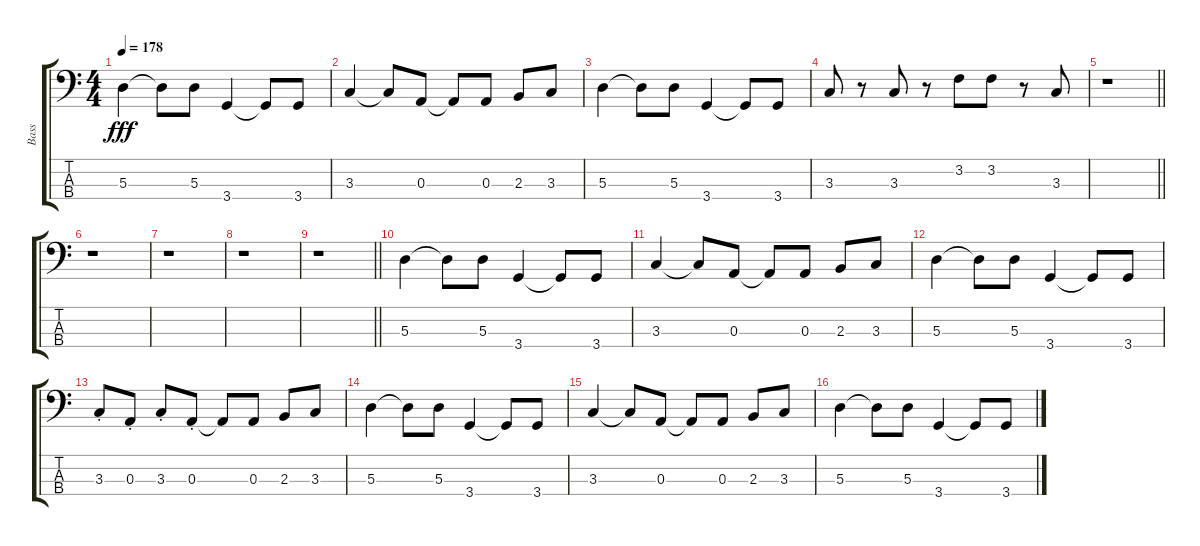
\track ("Bass" "Bass") {instrument electricbassfinger}
\staff {score tabs}
\tuning (G2 D2 A1 E1) {hide}
\ts (4 4)
\tempo 178
\clef f4
\ks c
5.3.4{dy fff} 5.3{t}.8 5.3.8 3.4.4 3.4{t}.8 3.4.8 |
3.3.4 3.3{t}.8 0.3.8 0.3{t}.8 0.3.8 2.3.8 3.3.8 |
5.3.4 5.3{t}.8 5.3.8 3.4.4 3.4{t}.8 3.4.8 |
3.3.8 r.8 3.3.8 r.8 3.2.8 3.2.8 r.8 3.3.8 |
\barLineRight lightlight
r.1 |
r.1 |
r.1 |
r.1 |
\barLineRight lightlight
r.1 |
5.3.4 5.3{t}.8 5.3.8 3.4.4 3.4{t}.8 3.4.8 |
3.3.4 3.3{t}.8 0.3.8 0.3{t}.8 0.3.8 2.3.8 3.3.8 |
5.3.4 5.3{t}.8 5.3.8 3.4.4 3.4{t}.8 3.4.8 |
3.3{st}.8 0.3{st}.8 3.3{st}.8 0.3{st}.8 0.3{t}.8 0.3.8 2.3.8 3.3.8 |
5.3.4 5.3{t}.8 5.3.8 3.4.4 3.4{t}.8 3.4.8 |
3.3.4 3.3{t}.8 0.3.8 0.3{t}.8 0.3.8 2.3.8 3.3.8 |
5.3.4 5.3{t}.8 5.3.8 3.4.4 3.4{t}.8 3.4.8
